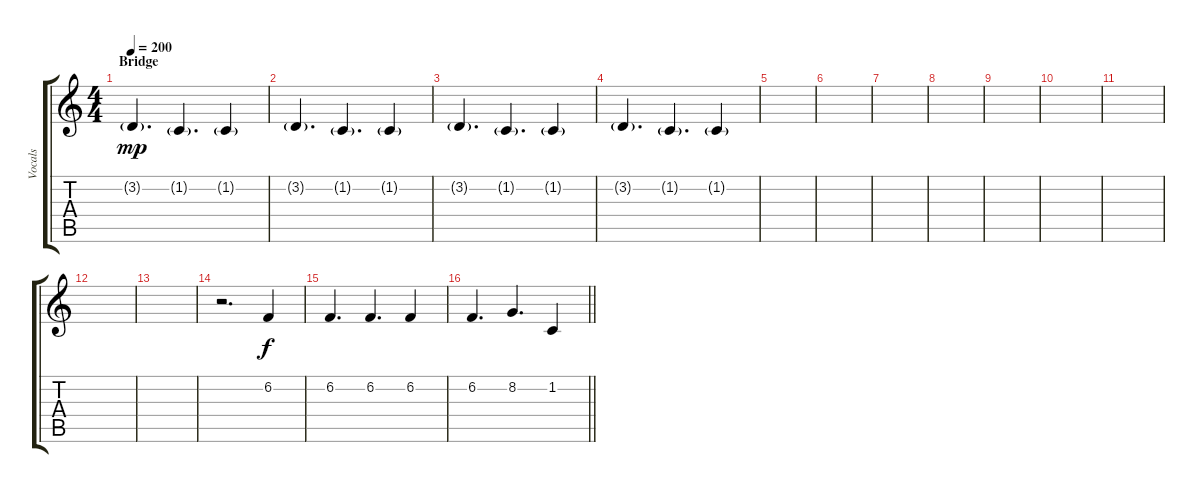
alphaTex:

\track ("Vocals" "Vocals") {instrument altosax}
\staff {score tabs}
\tuning (E4 B3 G3 D3 A2 E2) {hide}
\ts (4 4)
\section ("" "Bridge")
\tempo 200
\clef g2
\ks c
3.2{g}.4{d dy mp} 1.2{g}.4{d} 1.2{g}.4 |
3.2{g}.4{d} 1.2{g}.4{d} 1.2{g}.4 |
3.2{g}.4{d} 1.2{g}.4{d} 1.2{g}.4 |
3.2{g}.4{d} 1.2{g}.4{d} 1.2{g}.4 |
|
|
|
|
|
|
|
|
|
r.2{d} 6.2.4{dy f} |
6.2.4{d} 6.2.4{d} 6.2.4 |
\barLineRight lightlight
6.2.4{d} 8.2.4{d} 1.2.4
